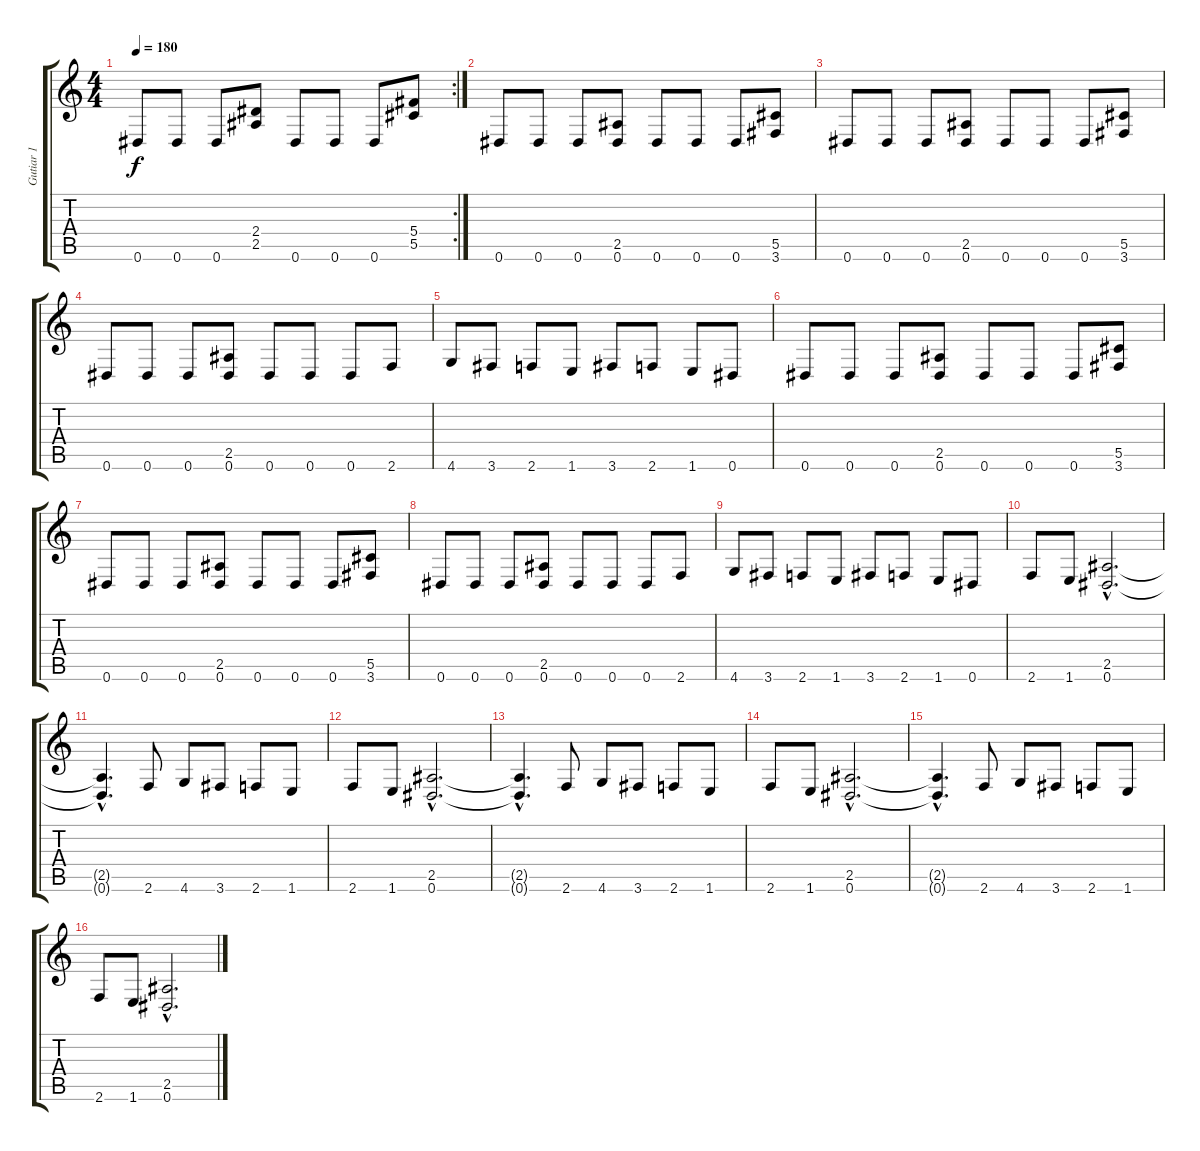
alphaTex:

\track ("Gutiar 1" "Gutiar 1") {instrument overdrivenguitar}
\staff {score tabs}
\tuning (Eb4 Bb3 Gb3 Db3 Ab2 Eb2) {hide}
\rc 2
\ts (4 4)
\tempo 180
\clef g2
\ks c
0.6.8{dy f} 0.6.8 0.6.8 (2.4 2.5).8 0.6.8 0.6.8 0.6.8 (5.4 5.5).8 |
0.6.8 0.6.8 0.6.8 (2.5 0.6).8 0.6.8 0.6.8 0.6.8 (5.5 3.6).8 |
0.6.8 0.6.8 0.6.8 (2.5 0.6).8 0.6.8 0.6.8 0.6.8 (5.5 3.6).8 |
0.6.8 0.6.8 0.6.8 (2.5 0.6).8 0.6.8 0.6.8 0.6.8 2.6.8 |
4.6.8 3.6.8 2.6.8 1.6.8 3.6.8 2.6.8 1.6.8 0.6.8 |
0.6.8 0.6.8 0.6.8 (2.5 0.6).8 0.6.8 0.6.8 0.6.8 (5.5 3.6).8 |
0.6.8 0.6.8 0.6.8 (2.5 0.6).8 0.6.8 0.6.8 0.6.8 (5.5 3.6).8 |
0.6.8 0.6.8 0.6.8 (2.5 0.6).8 0.6.8 0.6.8 0.6.8 2.6.8 |
4.6.8 3.6.8 2.6.8 1.6.8 3.6.8 2.6.8 1.6.8 0.6.8 |
2.6.8 1.6.8 (2.5{hac} 0.6{hac}).2{d} |
(2.5{hac t} 0.6{hac t}).4{d} 2.6.8 4.6.8 3.6.8 2.6.8 1.6.8 |
2.6.8 1.6.8 (2.5{hac} 0.6{hac}).2{d} |
(2.5{hac t} 0.6{hac t}).4{d} 2.6.8 4.6.8 3.6.8 2.6.8 1.6.8 |
2.6.8 1.6.8 (2.5{hac} 0.6{hac}).2{d} |
(2.5{hac t} 0.6{hac t}).4{d} 2.6.8 4.6.8 3.6.8 2.6.8 1.6.8 |
2.6.8 1.6.8 (2.5{hac} 0.6{hac}).2{d}
